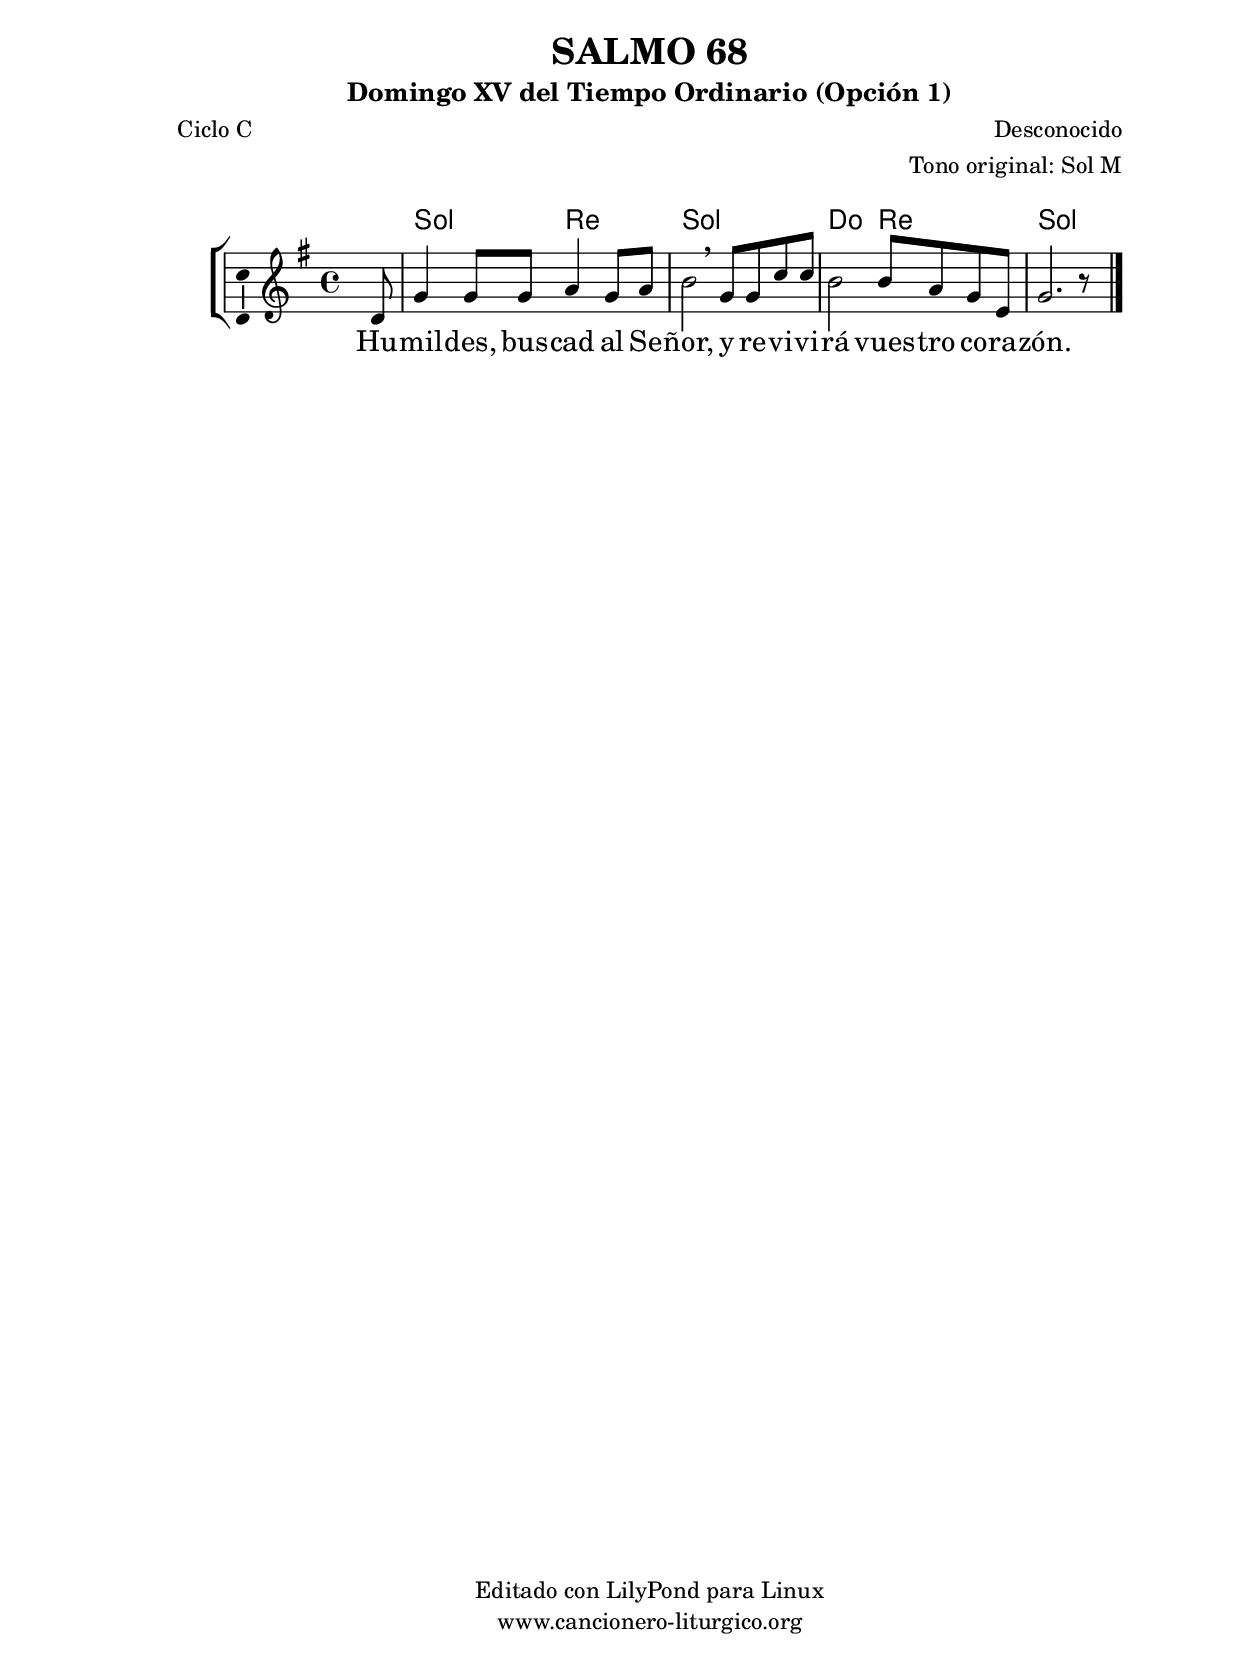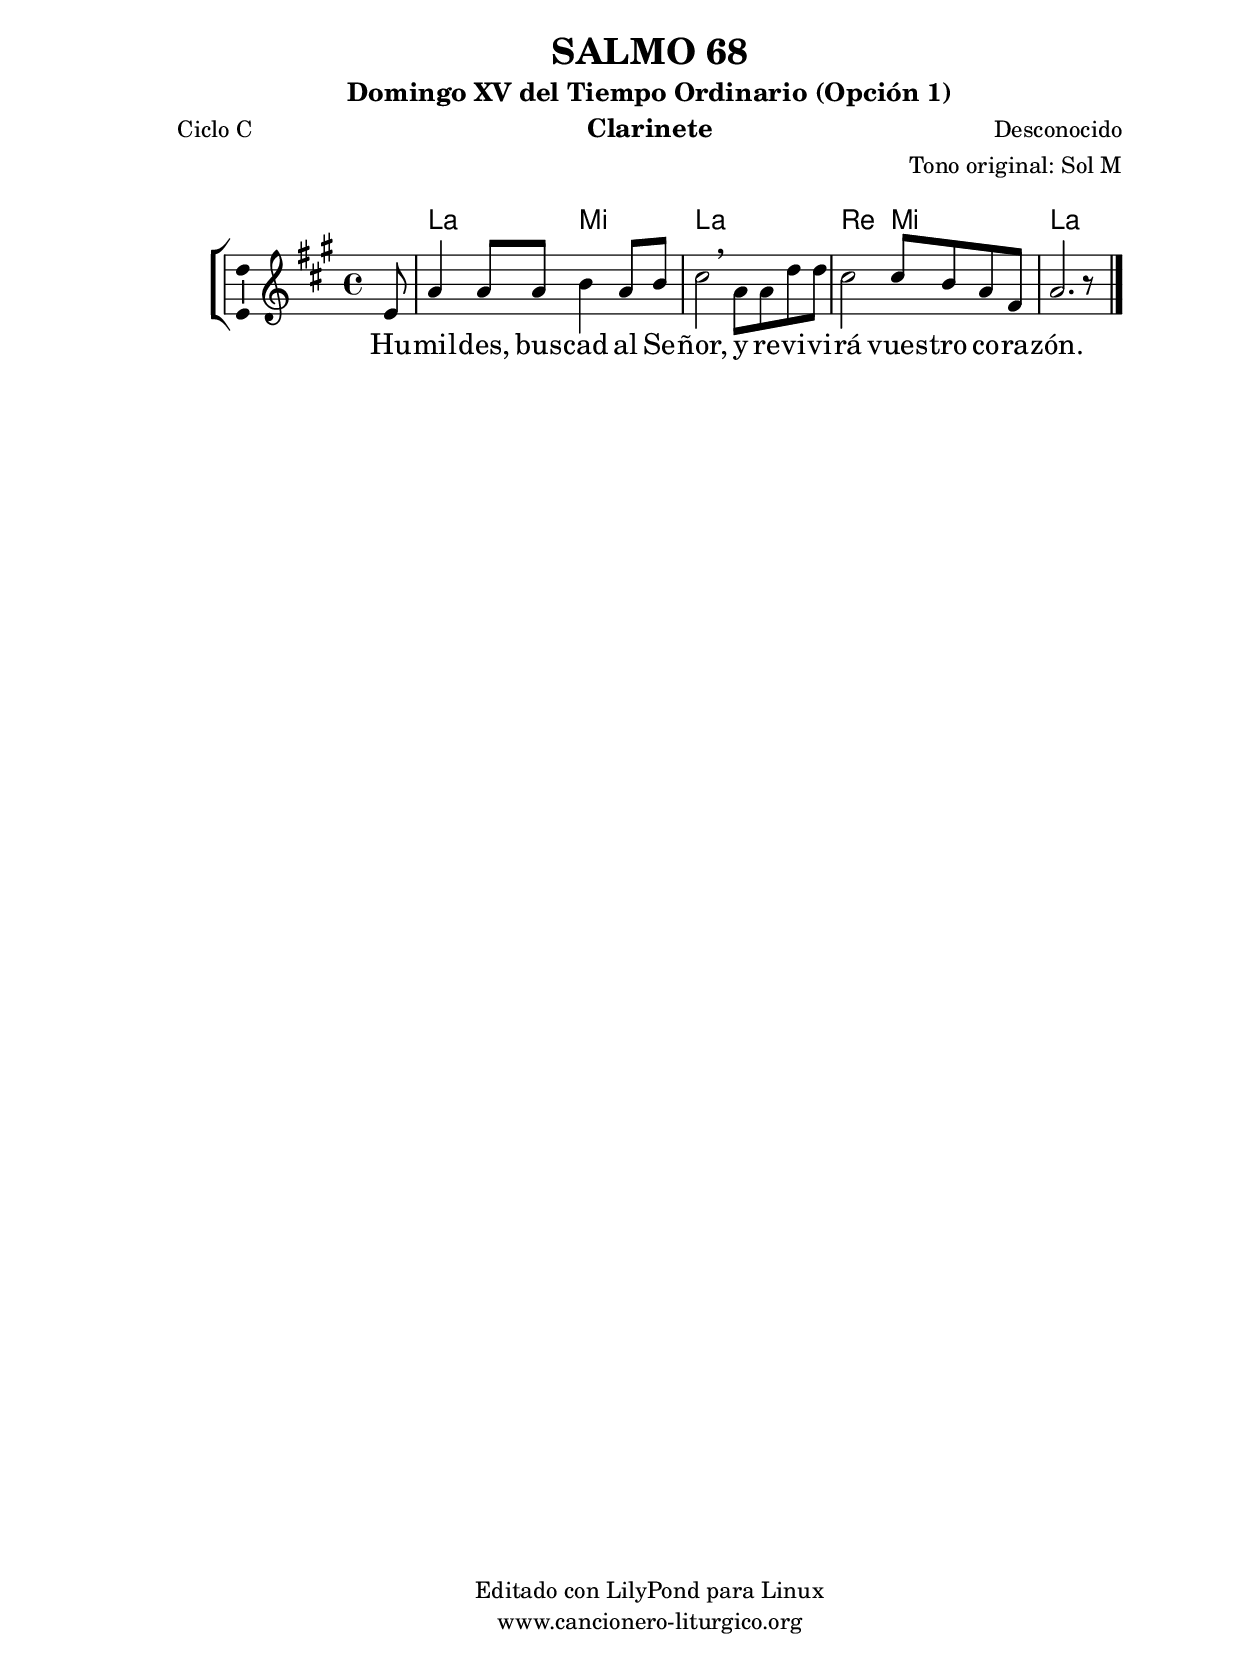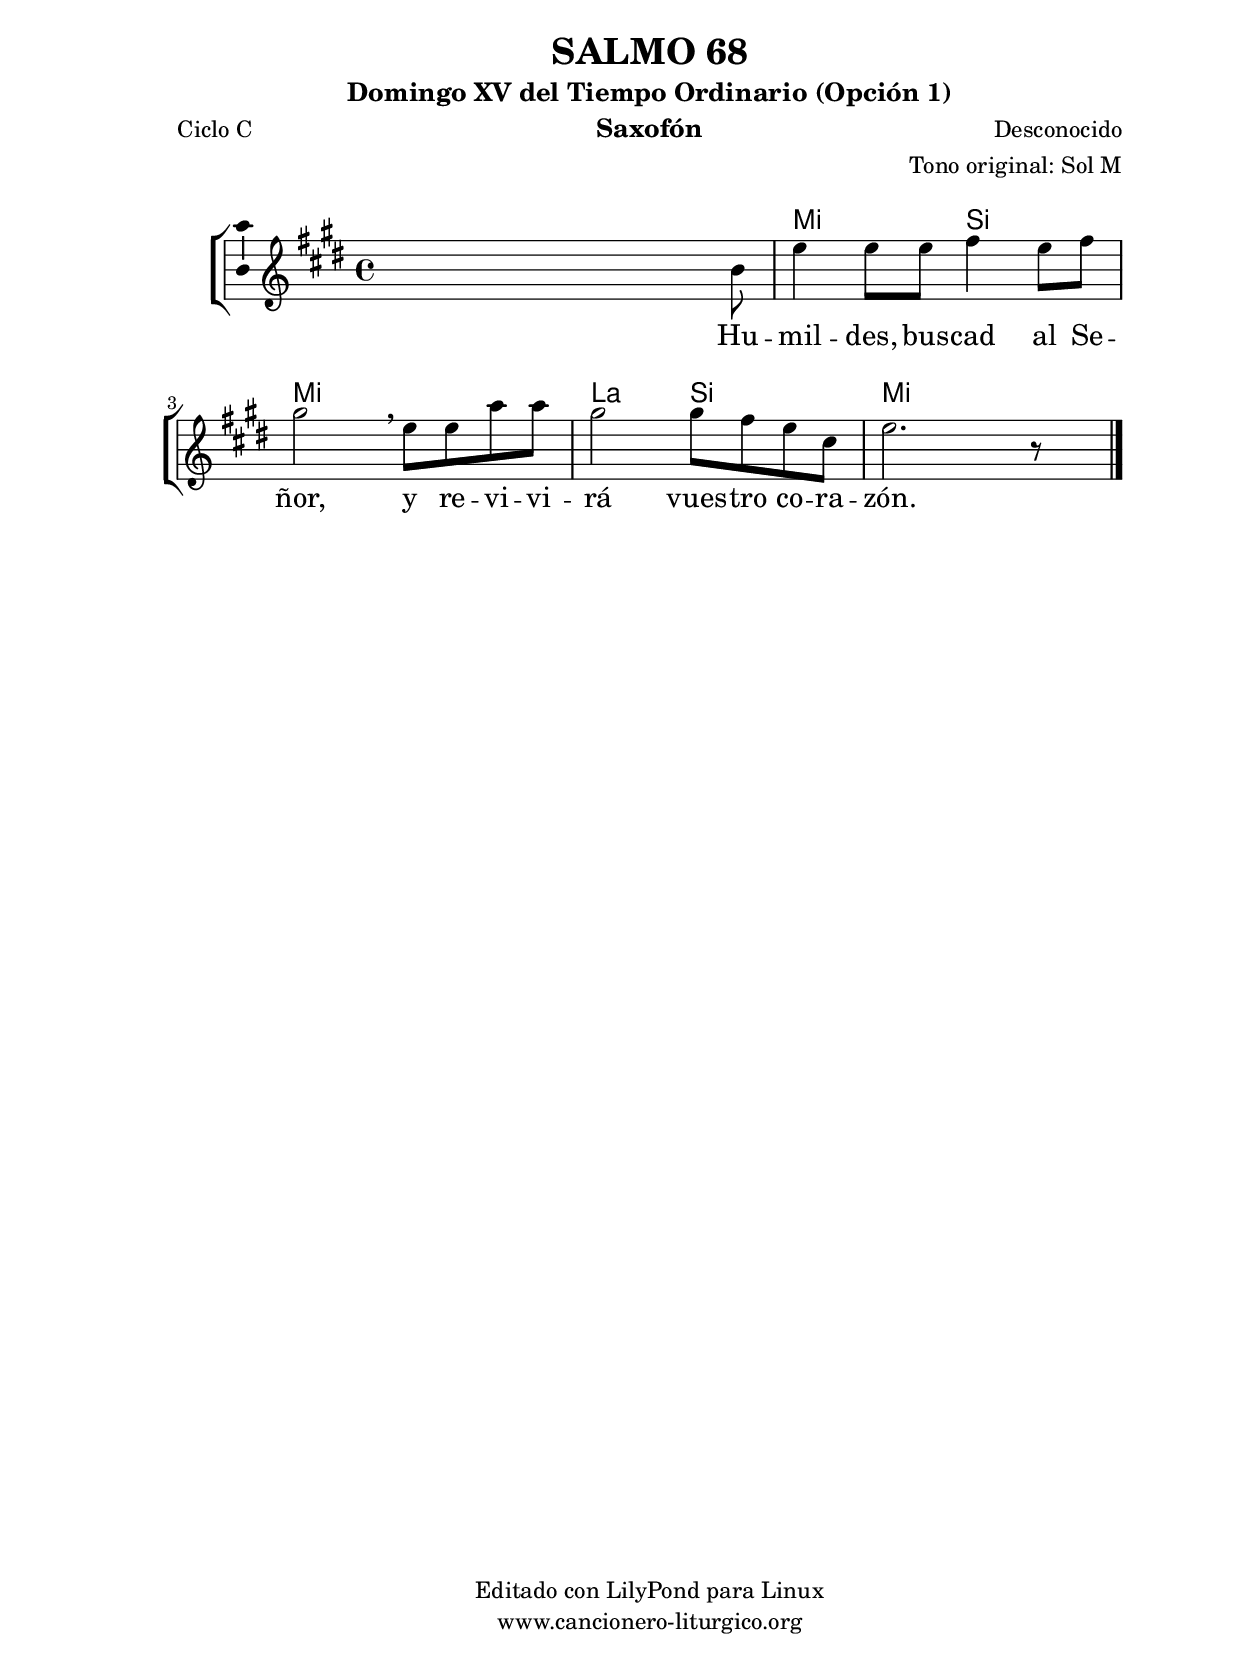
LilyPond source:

%
%para convertir .midi en .wav:
%timidity filename.midi -Ow -o finename.wav
%
%
%Para convertir de .wav a .mp3:
%lame -h -m j filename.wav
%
%
%para escuchar el midi:
%timidity nombrefichero.midi
%


%versión de lilypond para la que se ha escrito esta partitura:
\version "2.16.0"

	%Tamaño papel
	#(set-default-paper-size "a4")
	%Tamaño partitura
	#(set-global-staff-size 20)
	%No responde al pulsar sobre una nota
	#(ly:set-option 'point-and-click #f)

%parámetros del encabezamiento:
\header {
	title = "SALMO 68"
	subtitle = "Domingo XV del Tiempo Ordinario (Opción 1)"
	composer = "Desconocido"
	poet = "Ciclo C"
	meter = ""
	arranger = "Tono original: Sol M"
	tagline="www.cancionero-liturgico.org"
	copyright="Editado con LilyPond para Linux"
	}

%parámetros asociados al papel:
\paper  {
	oddHeaderMarkup = \markup {\fill-line { \on-the-fly #not-first-page \fromproperty #'header:title \on-the-fly #not-first-page \fromproperty #'header:composer }}
	evenHeaderMarkup = \markup {\fill-line { \fromproperty #'header:composer \fromproperty #'header:title }}
	#(set-paper-size "a4")
	print-page-number = ##f
	first-page-number = 1
	print-first-page-number = ##f
%	head-separation = 3.0 \cm
	top-margin = 2.0 \cm
	bottom-margin = 0.5\cm
%%%	bottom-margin = -1.0\cm
	left-margin = 3.0 \cm
	line-width = 16.0 \cm 
	indent = 8\mm
	interscoreline = 2.\mm
	between-system-space = 15\mm
%	para que las partituras no llenen la hoja:
	ragged-bottom = ##t
%	idem para la última hoja:
	ragged-last-bottom = ##f
%	para que las partituras llenen el ancho del papel:
	ragged-last = ##f
	after-title-space = 2.5 \cm
%page-count=1
%system-count=8

	%Flexible Vertical Spacing
%	markup-markup-spacing =
%	#'((basic-distance . 15) (minimum-distance . 15) (padding . 3))
	markup-system-spacing =
	#'((basic-distance . 15) (minimum-distance . 15) (padding . 3))
	system-system-spacing =
	#'((basic-distance . 15) (minimum-distance . 15) (padding . 3))
	score-system-spacing =
	#'((basic-distance . 15) (minimum-distance . 15) (padding . 5))
%	top-system-spacing = % header
%	#'((basic-distance . 8) (minimum-distance . 0) (padding . 3))
%	top-markup-spacing =
%	#'((basic-distance . 20) (minimum-distance . 20) (padding . 3))
	last-bottom-spacing = % footer
	#'((basic-distance . 5) (minimum-distance . 5) (padding . 3))
%	score-markup-spacing =
%	#'((basic-distance . 16) (minimum-distance . 13) (padding . 3))

	}


%parámetros que afectan a toda la partitura:
global =  {
	%clave de sol (G):
	\clef G
	%armadura:
%	\transpose f e
	\key g \major
	\tempo 4=90
	\set Score.tempoHideNote = ##t
	}


acordes = {
	\italianChords
	\chordmode {
%	\transpose f e
{

s1
g2 d g s c d g s

	}
	}
}

melodia = 
%	\transpose f e
{
	\relative c'{

\time 4/4
s2 s4 s8 d8
g4 g8 g a4 g8 a
b2 \breathe g8 g c c
b2 b8 a g e
g2. r8 s8

	\bar "|."
	}
	}


texto = \lyricmode {
Hu -- mil -- des, bus -- cad al Se -- ñor,
y re -- vi -- vi -- rá vues -- tro co -- ra -- zón.
	}


acordesStaff = \context ChordNames = acordesStaff <<
	\set chordChanges = ##t
	\acordes
	>>


vozStaff = \context Voice = vozStaff
\with {\consists "Ambitus_engraver"}
<<
%	\set Staff.instrumentName = ""
%	\set Staff.shortInstrumentName = ""
%	\set Staff.midiInstrument = #"clarinet"
%	\set Staff.midiInstrument = #"cello"
%	\set Staff.midiInstrument = #"flute"
	\set Staff.midiInstrument = #"electric guitar (jazz)"
%	\set Staff.midiInstrument = #"english horn"
%	\set Staff.midiInstrument = #"violin"
%	\set Staff.midiInstrument = #"glockenspiel"
	\set Staff.midiMinimumVolume = #0.7
	\set Staff.midiMaximumVolume = #0.9
	\global
	\melodia
	>>


textoStaff = \context Lyrics = textoStaff <<
	\lyricsto vozStaff \texto
	>>

\book {
	\score {
		\context ChoirStaff {
			\override StaffGroup.SystemStartBracket #'collapse-height = #1
			\override Score.SystemStartBar #'collapse-height = #1
			<<
			\acordesStaff
			\vozStaff
			\textoStaff
			>>
			}
		\layout {
	    		\context {
				\Lyrics
				\override LyricText #'font-size = #2
				}
	   		 \context {
				\Score
				%fontSize = #3
				\override StaffSymbol #'staff-space = #(magstep +3)
				%\override Beam #'thickness = #0.55
				%\override SpacingSpanner #'spacing-increment = #1.0
				%\override Slur #'height-limit = #1.5
				}
			}
		}
	\score {
		\unfoldRepeats
		\context ChoirStaff {
			<<
			\acordesStaff
			\vozStaff
			>>
			}
		\midi {
	  		\context {
	  			\Score
				tempoWholesPerMinute = #(ly:make-moment 70 4)
				}
			}
		}
	}

%Partitura para clarinete
#(define output-suffix "C")
\book {
	\header{
		instrument = "Clarinete"
		}
	\score {
		\context ChoirStaff {
			\override StaffGroup.SystemStartBracket #'collapse-height = #1
			\override Score.SystemStartBar #'collapse-height = #1
\transpose c d
			<<
			\acordesStaff
			\vozStaff
			\textoStaff
			>>
			}
		\layout {
	    		\context {
				\Lyrics
				\override LyricText #'font-size = #2
				}
	   		 \context {
				\Score
				%fontSize = #3
				\override StaffSymbol #'staff-space = #(magstep +3)
				%\override Beam #'thickness = #0.55
				%\override SpacingSpanner #'spacing-increment = #1.0
				%\override Slur #'height-limit = #1.5
				}
			}
		}
	}

%Partitura para saxofón
#(define output-suffix "S")
\book {
	\header{
		instrument = "Saxofón"
		}
	\score {
		\context ChoirStaff {
			\override StaffGroup.SystemStartBracket #'collapse-height = #1
			\override Score.SystemStartBar #'collapse-height = #1
\transpose c a
			<<
			\acordesStaff
			\vozStaff
			\textoStaff
			>>
			}
		\layout {
	    		\context {
				\Lyrics
				\override LyricText #'font-size = #2
				}
	   		 \context {
				\Score
				%fontSize = #3
				\override StaffSymbol #'staff-space = #(magstep +3)
				%\override Beam #'thickness = #0.55
				%\override SpacingSpanner #'spacing-increment = #1.0
				%\override Slur #'height-limit = #1.5
				}
			}
		}
	}

